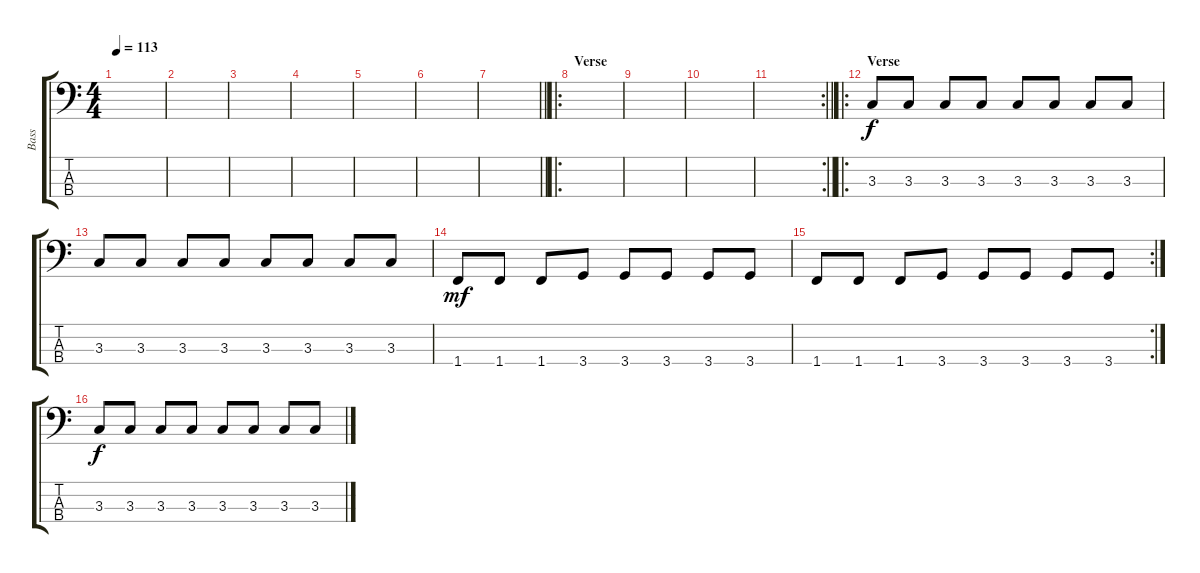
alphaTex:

\track ("Bass" "Bass") {instrument electricbassfinger}
\staff {score tabs}
\tuning (G2 D2 A1 E1) {hide}
\ts (4 4)
\tempo 113
\clef f4
\ks c
|
|
|
|
|
|
\barLineRight lightlight
|
\ro
\section ("" "Verse")
|
|
|
\rc 2
\barLineRight lightlight
|
\ro
\section ("" "Verse")
3.3.8 3.3.8 3.3.8 3.3.8 3.3.8 3.3.8 3.3.8 3.3.8 |
3.3.8 3.3.8 3.3.8 3.3.8 3.3.8 3.3.8 3.3.8 3.3.8 |
1.4.8{dy mf} 1.4.8 1.4.8 3.4.8 3.4.8 3.4.8 3.4.8 3.4.8 |
\rc 2
1.4.8 1.4.8 1.4.8 3.4.8 3.4.8 3.4.8 3.4.8 3.4.8 |
3.3.8{dy f} 3.3.8 3.3.8 3.3.8 3.3.8 3.3.8 3.3.8 3.3.8
